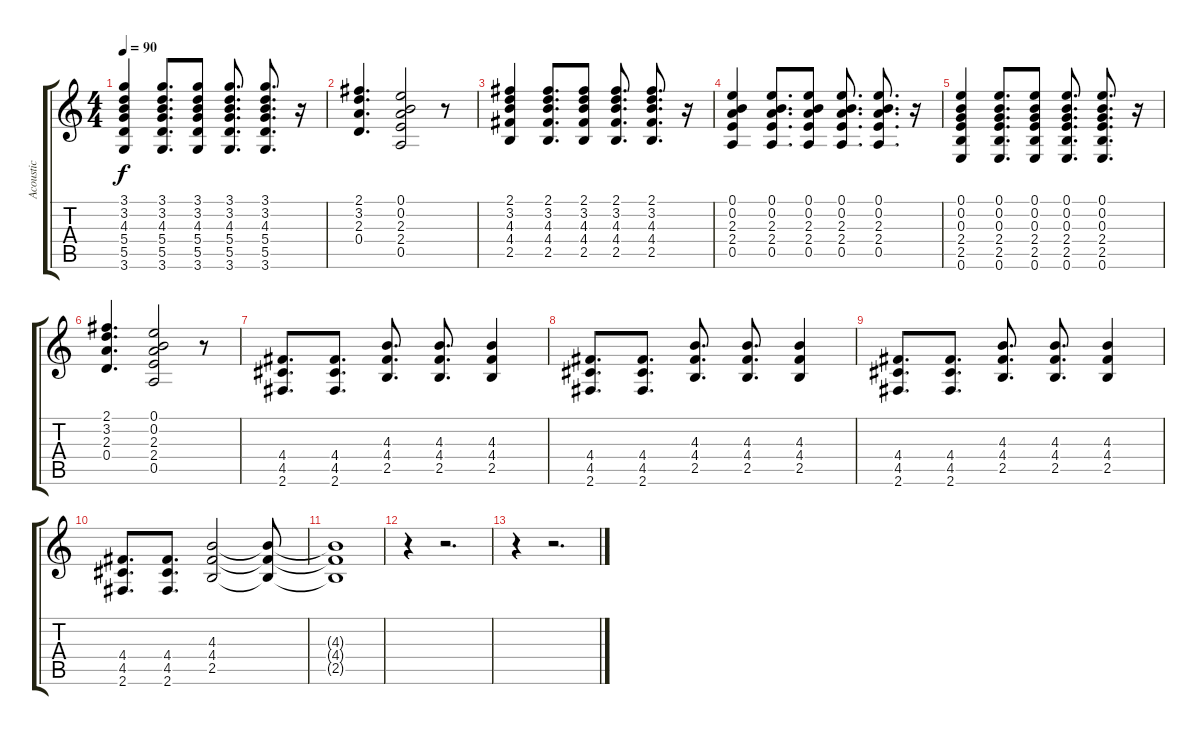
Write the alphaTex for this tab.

\track ("Acoustic" "Acoustic") {instrument acousticguitarnylon}
\staff {score tabs}
\tuning (E4 B3 G3 D3 A2 E2) {hide}
\ts (4 4)
\tempo 90
\clef g2
\ks c
(3.1 3.2 4.3 5.4 5.5 3.6).4{dy f} (3.1 3.2 4.3 5.4 5.5 3.6).8{d} (3.1 3.2 4.3 5.4 5.5 3.6).8 (3.1 3.2 4.3 5.4 5.5 3.6).8{d} (3.1 3.2 4.3 5.4 5.5 3.6).8{d} r.16 |
(2.1 3.2 2.3 0.4).4{d} (0.1 0.2 2.3 2.4 0.5).2 r.8 |
(2.1 3.2 4.3 4.4 2.5).4 (2.1 3.2 4.3 4.4 2.5).8{d} (2.1 3.2 4.3 4.4 2.5).8 (2.1 3.2 4.3 4.4 2.5).8{d} (2.1 3.2 4.3 4.4 2.5).8{d} r.16 |
(0.1 0.2 2.3 2.4 0.5).4 (0.1 0.2 2.3 2.4 0.5).8{d} (0.1 0.2 2.3 2.4 0.5).8 (0.1 0.2 2.3 2.4 0.5).8{d} (0.1 0.2 2.3 2.4 0.5).8{d} r.16 |
(0.1 0.2 0.3 2.4 2.5 0.6).4 (0.1 0.2 0.3 2.4 2.5 0.6).8{d} (0.1 0.2 0.3 2.4 2.5 0.6).8 (0.1 0.2 0.3 2.4 2.5 0.6).8{d} (0.1 0.2 0.3 2.4 2.5 0.6).8{d} r.16 |
(2.1 3.2 2.3 0.4).4{d} (0.1 0.2 2.3 2.4 0.5).2 r.8 |
(4.4 4.5 2.6).8{d} (4.4 4.5 2.6).8{d} (4.3 4.4 2.5).8{d} (4.3 4.4 2.5).8{d} (4.3 4.4 2.5).4 |
(4.4 4.5 2.6).8{d} (4.4 4.5 2.6).8{d} (4.3 4.4 2.5).8{d} (4.3 4.4 2.5).8{d} (4.3 4.4 2.5).4 |
(4.4 4.5 2.6).8{d} (4.4 4.5 2.6).8{d} (4.3 4.4 2.5).8{d} (4.3 4.4 2.5).8{d} (4.3 4.4 2.5).4 |
(4.4 4.5 2.6).8{d} (4.4 4.5 2.6).8{d} (4.3 4.4 2.5).2 (4.3{t} 4.4{t} 2.5{t}).8 |
(4.3{t} 4.4{t} 2.5{t}).1 |
r.4 r.2{d} |
r.4 r.2{d}
